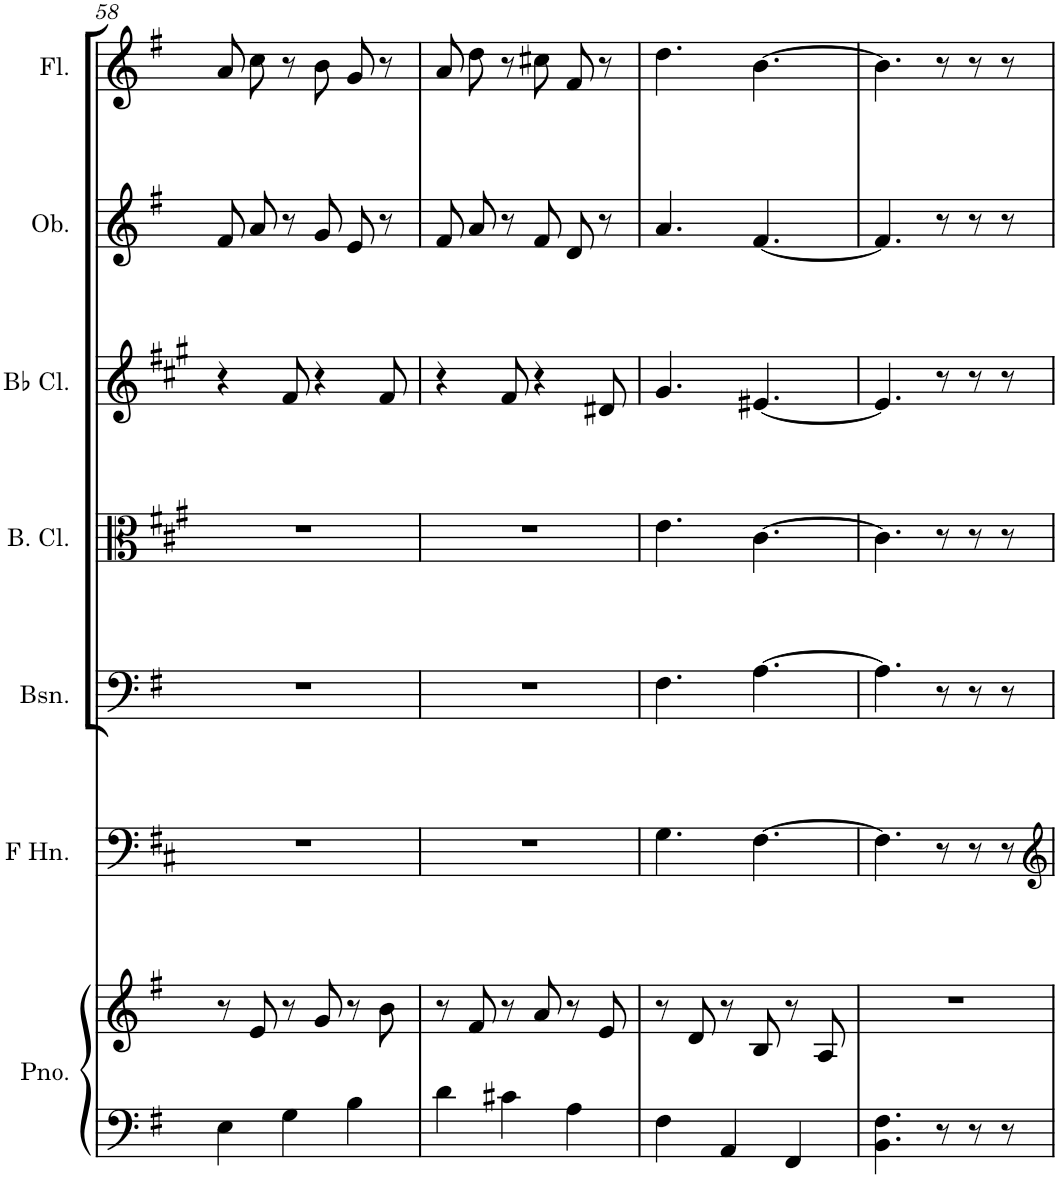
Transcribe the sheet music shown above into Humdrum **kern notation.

**kern	**kern	**kern	**kern	**kern	**kern	**kern	**kern
*part7	*part7	*part6	*part5	*part4	*part3	*part2	*part1
*staff8	*staff7	*staff6	*staff5	*staff4	*staff3	*staff2	*staff1
*I"Grand Piano	*	*I"French Horn	*I"Bassoon	*I"Bass Clarinet	*I"Bb Clarinet	*I"Oboe	*I"Flute
*I'Pno.	*	*I'F Hn.	*I'Bsn.	*I'B. Cl.	*I'Bb Cl.	*I'Ob.	*I'Fl.
!!LO:PB:g=z
*clefF4	*clefG2	*clefF4	*clefF4	*clefC3	*clefG2	*clefG2	*clefG2
*	*	*Trd4c7	*	*Trd8c14	*Trd1c2	*	*
*k[f#]	*k[f#]	*k[f#c#]	*k[f#]	*k[f#c#g#]	*k[f#c#g#]	*k[f#]	*k[f#]
*e:	*e:	*b:	*e:	*f#:	*f#:	*e:	*e:
*M6/8	*M6/8	*M6/8	*M6/8	*M6/8	*M6/8	*M6/8	*M6/8
=58	=58	=58	=58	=58	=58	=58	=58
4E\	8r	2.r	2.r	2.r	4r	8f#/L	8a\L
.	8e/	.	.	.	.	8a/J	8cc\J
4G\	8r	.	.	.	8f#/	8r	8r
.	8g/	.	.	.	4r	8g/L	8b/L
4B\	8r	.	.	.	.	8e/J	8g/J
.	8b\	.	.	.	8f#/	8r	8r
=59	=59	=59	=59	=59	=59	=59	=59
4d\	8r	2.r	2.r	2.r	4r	8f#/L	8a\L
.	8f#/	.	.	.	.	8a/J	8dd\J
4c#X\	8r	.	.	.	8f#/	8r	8r
.	8a/	.	.	.	4r	8f#/L	8cc#X/L
4A\	8r	.	.	.	.	8d/J	8f#/J
.	8e/	.	.	.	8d#X/	8r	8r
=60	=60	=60	=60	=60	=60	=60	=60
4F#\	8r	4.G\	4.F#\	4.e\	4.g#/	4.a/	4.dd\
.	8d/	.	.	.	.	.	.
4AA/	8r	.	.	.	.	.	.
.	8B/	[4.F#\	[4.A\	[4.c#\	[4.e#X/	[4.f#/	[4.b\
4FF#/	8r	.	.	.	.	.	.
.	8A/	.	.	.	.	.	.
=61	=61	=61	=61	=61	=61	=61	=61
4.BB\ 4.F#\	2.r	4.F#\]	4.A\]	4.c#\]	4.e#/]	4.f#/]	4.b\]
8r	.	8r	8r	8r	8r	8r	8r
8r	.	8r	8r	8r	8r	8r	8r
8r	.	8r	8r	8r	8r	8r	8r
=	=	=	=	=	=	=	=
*-	*-	*-	*-	*-	*-	*-	*-
